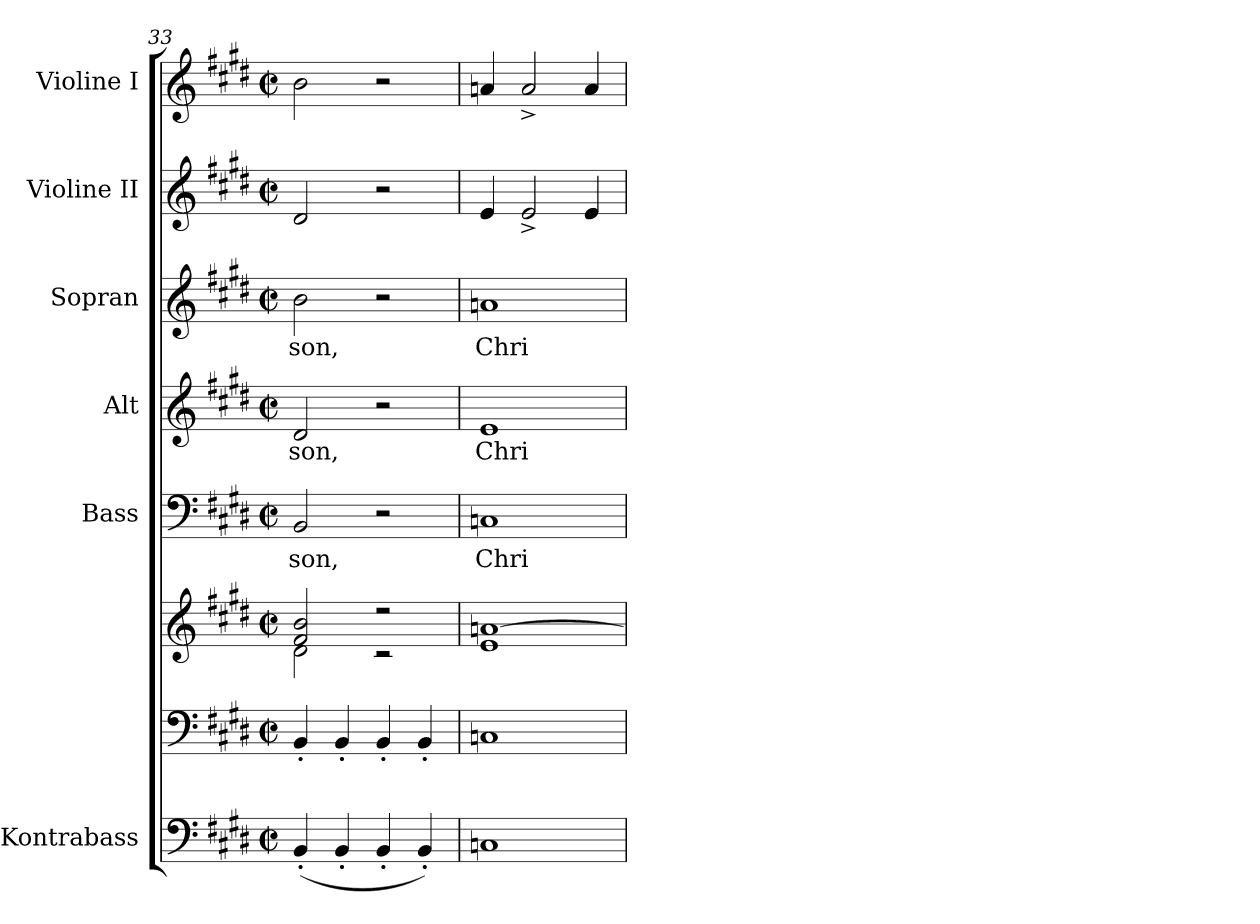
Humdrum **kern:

**kern	**kern	**kern	**kern	**text	**kern	**text	**kern	**text	**kern	**kern
*part7	*part6	*part6	*part5	*part5	*part4	*part4	*part3	*part3	*part2	*part1
*staff8	*staff7	*staff6	*staff5	*staff5	*staff4	*staff4	*staff3	*staff3	*staff2	*staff1
*I"Kontrabass	*	*	*I"Bass	*	*I"Alt	*	*I"Sopran	*	*I"Violine II	*I"Violine I
*I'Kb.	*	*	*I'B.	*	*I'A.	*	*I'S.	*	*I'Vl. II	*I'Vl. I
*clefF4	*clefF4	*clefG2	*clefF4	*	*clefG2	*	*clefG2	*	*clefG2	*clefG2
*ITrd7c12	*	*	*	*	*	*	*	*	*	*
*k[f#c#g#d#]	*k[f#c#g#d#]	*k[f#c#g#d#]	*k[f#c#g#d#]	*	*k[f#c#g#d#]	*	*k[f#c#g#d#]	*	*k[f#c#g#d#]	*k[f#c#g#d#]
*E:	*E:	*E:	*E:	*	*E:	*	*E:	*	*E:	*E:
*M2/2	*M2/2	*M2/2	*M2/2	*	*M2/2	*	*M2/2	*	*M2/2	*M2/2
*met(c|)	*met(c|)	*met(c|)	*met(c|)	*	*met(c|)	*	*met(c|)	*	*met(c|)	*met(c|)
=33	=33	=33	=33	=33	=33	=33	=33	=33	=33	=33
*	*	*^	*	*	*	*	*	*	*	*
!	!	!	!	!	!LO:LY:b	!	!LO:LY:b	!	!LO:LY:b	!	!
(<4BBB'</	4BB'</	2f#/ 2b/	2d#\	2BB/	-son,	2d#/	-son,	2b\	-son,	2d#/	2b\
4BBB'</	4BB'</	.	.	.	.	.	.	.	.	.	.
4BBB'</	4BB'</	2r	2r	2r	.	2r	.	2r	.	2r	2r
4BBB'</)	4BB'</	.	.	.	.	.	.	.	.	.	.
*	*	*v	*v	*	*	*	*	*	*	*	*
=34	=34	=34	=34	=34	=34	=34	=34	=34	=34	=34
!	!	!	!	!LO:LY:b	!	!LO:LY:b	!	!LO:LY:b	!	!
1CCn	1Cn	1e [>1an	1Cn	Chri-	1e	Chri-	1an	Chri-	4e/	4an/
.	.	.	.	.	.	.	.	.	2e^</	2a^</
.	.	.	.	.	.	.	.	.	4e/	4a/
=	=	=	=	=	=	=	=	=	=	=
*-	*-	*-	*-	*-	*-	*-	*-	*-	*-	*-
